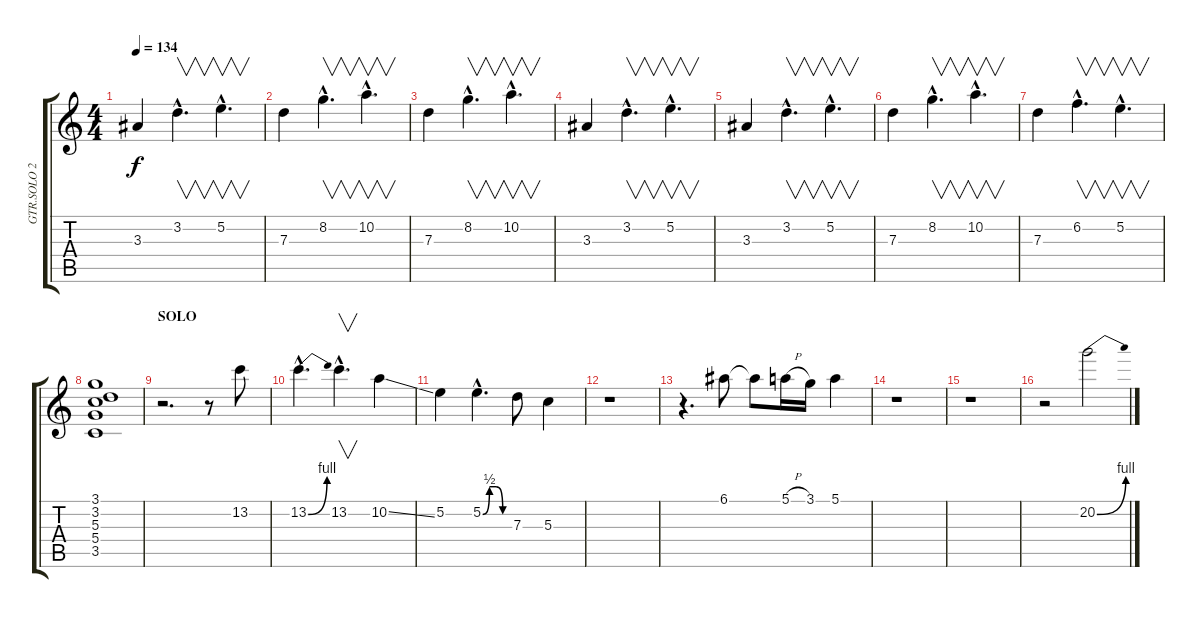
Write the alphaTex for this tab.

\track ("GTR.SOLO 2" "GTR.SOLO 2") {instrument distortionguitar}
\staff {score tabs}
\tuning (E4 B3 G3 D3 A2 E2) {hide}
\ts (4 4)
\tempo 134
\clef g2
\ks c
3.3.4{dy f} 3.2{hac}.4{v d} 5.2{hac}.4{v d} |
7.3.4 8.2{hac}.4{v d} 10.2{hac}.4{v d} |
7.3.4 8.2{hac}.4{v d} 10.2{hac}.4{v d} |
3.3.4 3.2{hac}.4{v d} 5.2{hac}.4{v d} |
3.3.4 3.2{hac}.4{v d} 5.2{hac}.4{v d} |
7.3.4 8.2{hac}.4{v d} 10.2{hac}.4{v d} |
7.3.4 6.2{hac}.4{v d} 5.2{hac}.4{v d} |
(3.1 3.2 5.3 5.4 3.5).1 |
\section ("" "SOLO")
r.2{d} r.8 13.2.8 |
13.2{be (bend 0 0 60 4) hac}.4{d} 13.2{hac}.4{v d} 10.2{ss}.4 |
5.2.4 5.2{be (custom 0 0 15 2 30 2 45 0 60 0) hac}.4{d} 7.3.8 5.3.4 |
r.1 |
r.4{d} 6.1.8 6.1{t}.8 5.1{h}.16 3.1.16 5.1.4 |
r.1 |
r.1 |
r.2 20.2{be (bend 0 0 60 4)}.2
